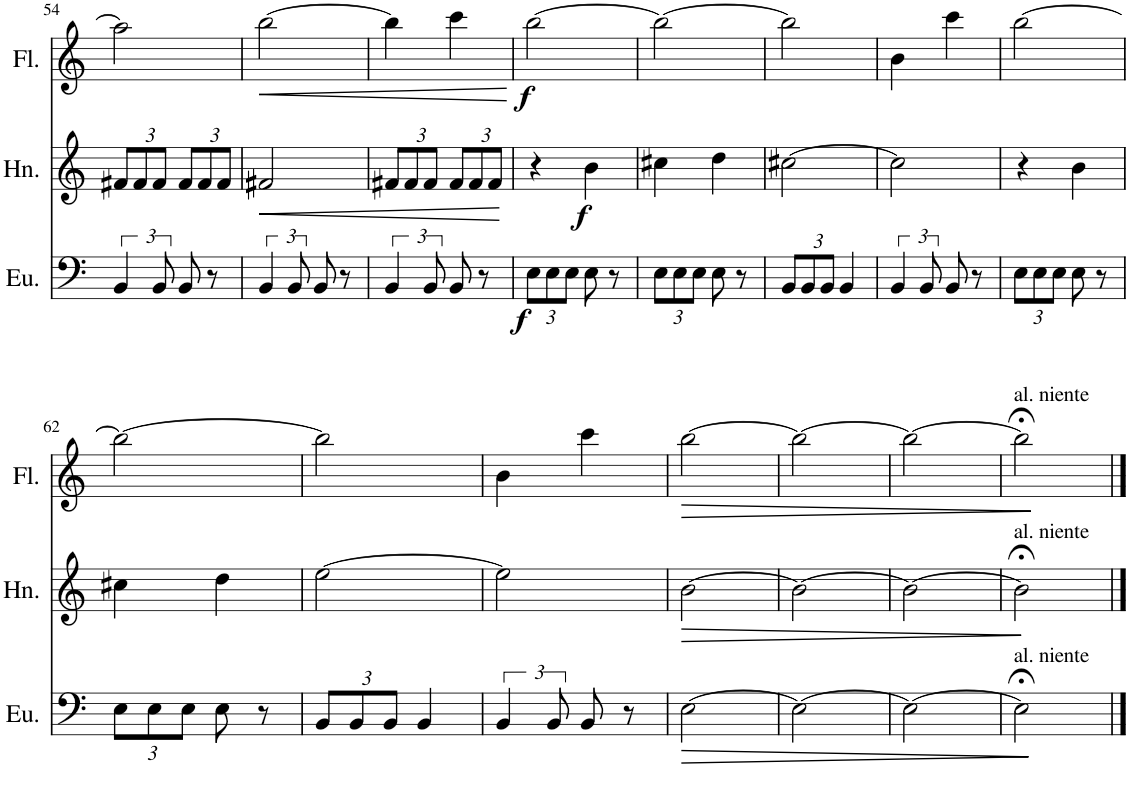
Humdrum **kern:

**kern	**dynam	**kern	**dynam	**kern	**dynam
*part3	*part3	*part2	*part2	*part1	*part1
*staff3	*staff3	*staff2	*staff2	*staff1	*staff1
*I"Euphonium	*	*I"Horn	*	*I"Flute	*
*I'Eu.	*	*I'Hn.	*	*I'Fl.	*
!!LO:PB:g=z
*clefF4	*	*clefG2	*	*clefG2	*
*	*	*Trd4c7	*	*	*
*k[]	*	*k[]	*	*k[]	*
*M2/4	*	*M2/4	*	*M2/4	*
*	*	*Xbrackettup	*	*	*
=54	=54	=54	=54	=54	=54
6BB/	.	12f#X/L	.	2aa\]	.
.	.	12f#/	.	.	.
12BB/	.	12f#/J	.	.	.
8BB/	.	12f#/L	.	.	.
.	.	12f#/	.	.	.
8r	.	.	.	.	.
.	.	12f#/J	.	.	.
=55	=55	=55	=55	=55	=55
!	!	!	!LO:HP:b	!	!LO:HP:b
6BB/	.	2f#X/	<	[2bb\	<
12BB/	.	.	.	.	.
8BB/	.	.	.	.	.
8r	.	.	.	.	.
.	.	.	[	.	[
=56	=56	=56	=56	=56	=56
6BB/	.	12f#X/L	.	4bb\]	.
.	.	12f#/	.	.	.
12BB/	.	12f#/J	.	.	.
8BB/	.	12f#/L	.	4ccc\	.
.	.	12f#/	.	.	.
8r	.	.	.	.	.
.	.	12f#/J	.	.	.
=57	=57	=57	=57	=57	=57
*Xbrackettup	*	*	*	*	*
!	!LO:DY:b	!	!	!	!LO:DY:b
12E\L	f	4r	.	[2bb\	f
12E\	.	.	.	.	.
12E\J	.	.	.	.	.
!	!	!	!LO:DY:b	!	!
8E\	.	4b\	f	.	.
8r	.	.	.	.	.
=58	=58	=58	=58	=58	=58
12E\L	.	4cc#X\	.	2bb\_	.
12E\	.	.	.	.	.
12E\J	.	.	.	.	.
8E\	.	4dd\	.	.	.
8r	.	.	.	.	.
=59	=59	=59	=59	=59	=59
12BB/L	.	[2cc#X\	.	2bb\]	.
12BB/	.	.	.	.	.
12BB/J	.	.	.	.	.
4BB/	.	.	.	.	.
=60	=60	=60	=60	=60	=60
*brackettup	*	*	*	*	*
6BB/	.	2cc#\]	.	4b\	.
12BB/	.	.	.	.	.
8BB/	.	.	.	4ccc\	.
8r	.	.	.	.	.
=61	=61	=61	=61	=61	=61
*Xbrackettup	*	*	*	*	*
12E\L	.	4r	.	[2bb\	.
12E\	.	.	.	.	.
12E\J	.	.	.	.	.
8E\	.	4b\	.	.	.
8r	.	.	.	.	.
!!LO:LB:g=z
=62	=62	=62	=62	=62	=62
12E\L	.	4cc#X\	.	2bb\_	.
12E\	.	.	.	.	.
12E\J	.	.	.	.	.
8E\	.	4dd\	.	.	.
8r	.	.	.	.	.
=63	=63	=63	=63	=63	=63
12BB/L	.	[2ee\	.	2bb\]	.
12BB/	.	.	.	.	.
12BB/J	.	.	.	.	.
4BB/	.	.	.	.	.
=64	=64	=64	=64	=64	=64
*brackettup	*	*	*	*	*
6BB/	.	2ee\]	.	4b\	.
12BB/	.	.	.	.	.
8BB/	.	.	.	4ccc\	.
8r	.	.	.	.	.
=65	=65	=65	=65	=65	=65
!	!LO:HP:b	!	!LO:HP:b	!	!LO:HP:b
[2E\	>	[2b\	>	[2bb\	>
.	]	.	]	.	]
=66	=66	=66	=66	=66	=66
2E\_	.	2b\_	.	2bb\_	.
=67	=67	=67	=67	=67	=67
2E\_	.	2b\_	.	2bb\_	.
=68	=68	=68	=68	=68	=68
!	!	!	!	!LO:TX:a:t=al. niente	!
!	!	!LO:TX:a:t=al. niente	!	!	!
!LO:TX:a:t=al. niente	!	!	!	!	!
2E;<\]	.	2b;<\]	.	2bb;<\]	.
==	==	==	==	==	==
*-	*-	*-	*-	*-	*-
